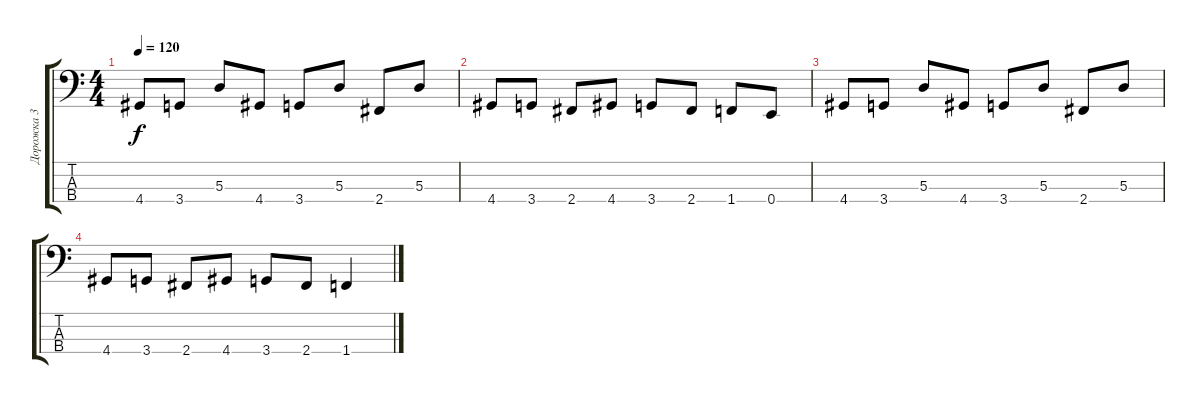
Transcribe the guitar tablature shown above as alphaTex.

\track ("Дорожка 3" "Дорожка 3") {instrument electricbassfinger}
\staff {score tabs}
\tuning (G2 D2 A1 E1) {hide}
\ts (4 4)
\tempo 120
\clef f4
\ks c
4.4.8{dy f} 3.4.8 5.3.8 4.4.8 3.4.8 5.3.8 2.4.8 5.3.8 |
4.4.8 3.4.8 2.4.8 4.4.8 3.4.8 2.4.8 1.4.8 0.4.8 |
4.4.8 3.4.8 5.3.8 4.4.8 3.4.8 5.3.8 2.4.8 5.3.8 |
4.4.8 3.4.8 2.4.8 4.4.8 3.4.8 2.4.8 1.4.4
